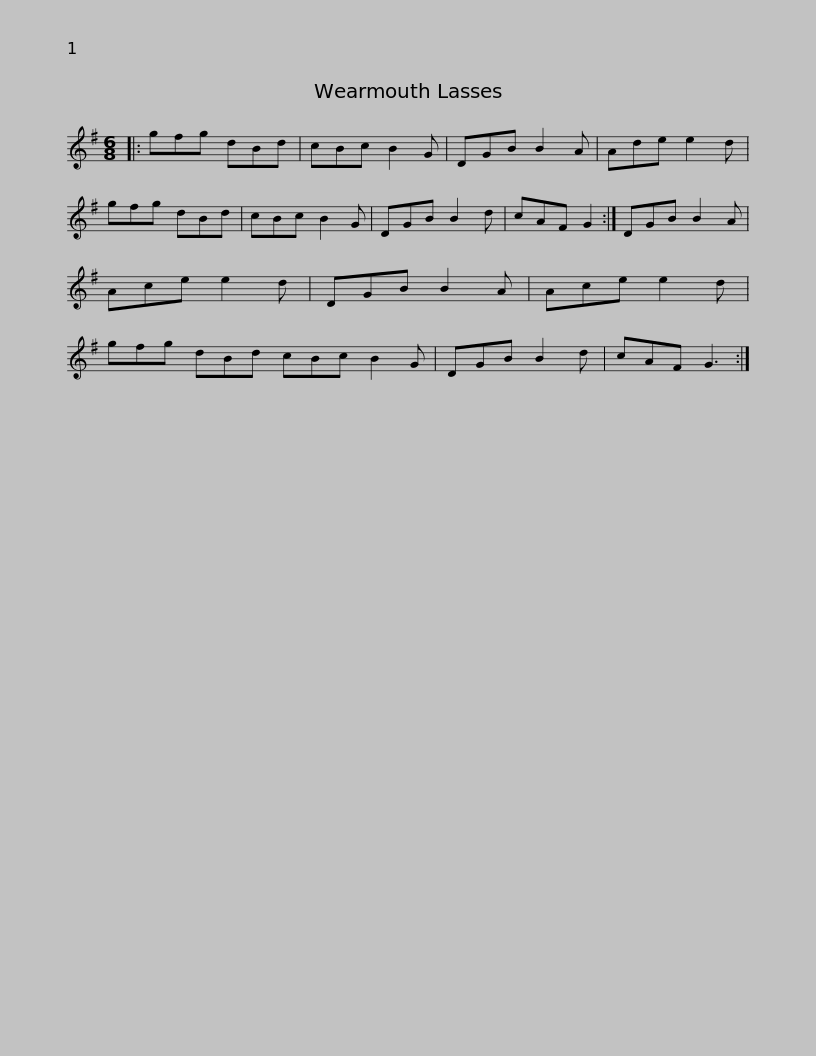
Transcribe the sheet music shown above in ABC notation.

X:1
L:1/8
M:6/8
I:linebreak $
K:G
V:1 treble
V:1
|: gfg dBd | cBc B2 G | DGB B2 A | Ade e2 d | gfg dBd | %5
 cBc B2 G | DGB B2 d | cAF G2 :|$ DGB B2 A | Ace e2 d | %10
 DGB B2 A | Ace e2 d | gfg dBd cBc B2 G | DGB B2 d | cAF G3 :| %15
